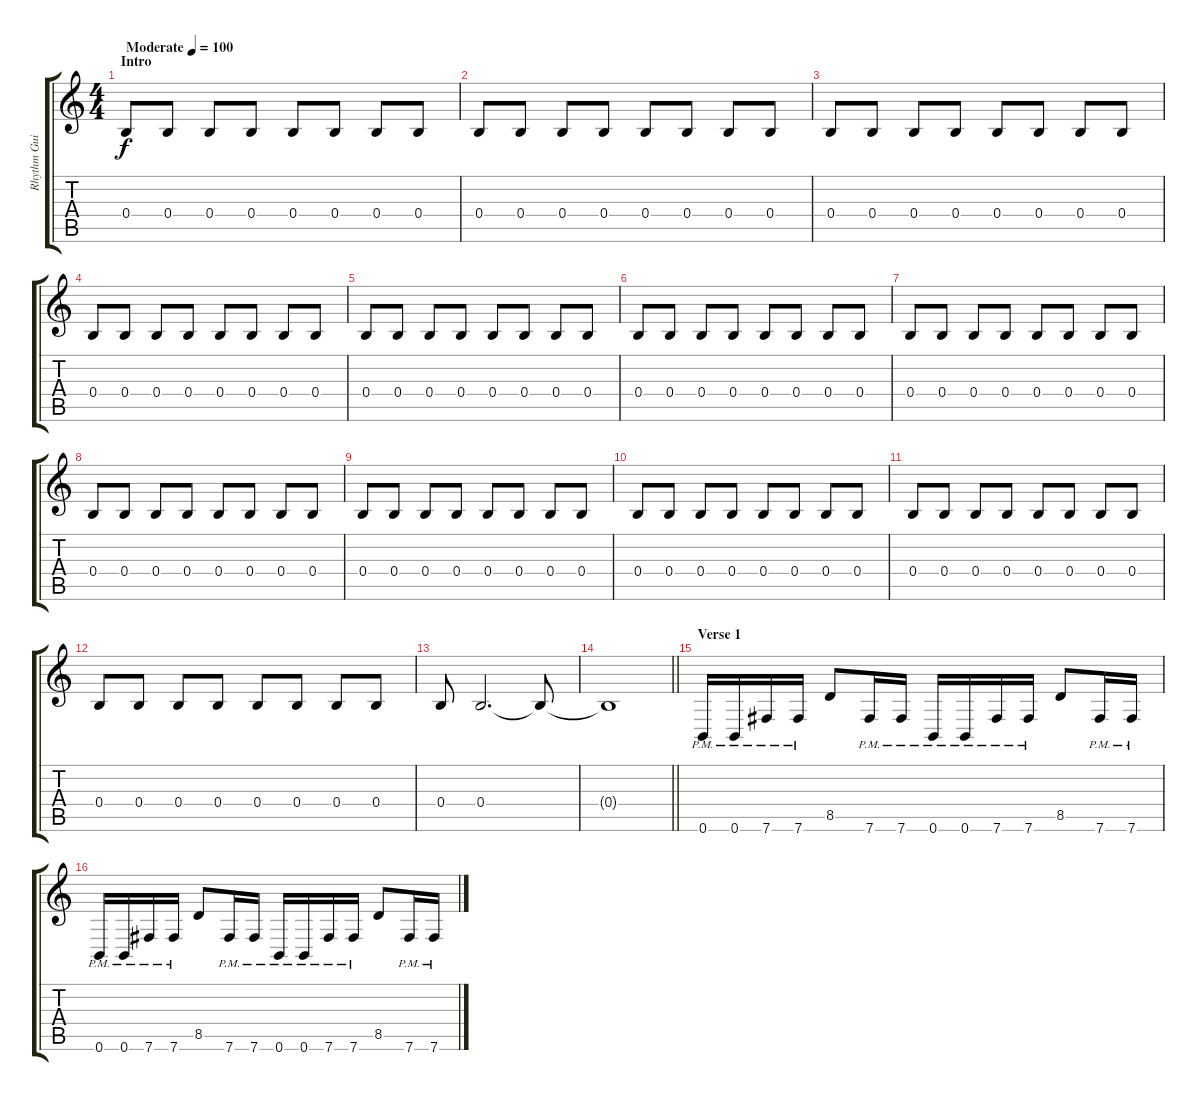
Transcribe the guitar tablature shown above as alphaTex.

\track ("Rhythm Guitar" "Rhythm Gui") {instrument electricguitarclean}
\staff {score tabs}
\tuning (Db4 Ab3 E3 B2 Gb2 B1) {hide}
\ts (4 4)
\section ("" "Intro")
\tempo (100 "Moderate")
\clef g2
\ks c
0.4.8{dy f balance 5 instrument electricguitarclean} 0.4.8 0.4.8 0.4.8 0.4.8 0.4.8 0.4.8 0.4.8 |
0.4.8 0.4.8 0.4.8 0.4.8 0.4.8 0.4.8 0.4.8 0.4.8 |
0.4.8 0.4.8 0.4.8 0.4.8 0.4.8 0.4.8 0.4.8 0.4.8 |
0.4.8 0.4.8 0.4.8 0.4.8 0.4.8 0.4.8 0.4.8 0.4.8 |
0.4.8 0.4.8 0.4.8 0.4.8 0.4.8 0.4.8 0.4.8 0.4.8 |
0.4.8 0.4.8 0.4.8 0.4.8 0.4.8 0.4.8 0.4.8 0.4.8 |
0.4.8 0.4.8 0.4.8 0.4.8 0.4.8 0.4.8 0.4.8 0.4.8 |
0.4.8 0.4.8 0.4.8 0.4.8 0.4.8 0.4.8 0.4.8 0.4.8 |
0.4.8 0.4.8 0.4.8 0.4.8 0.4.8 0.4.8 0.4.8 0.4.8 |
0.4.8 0.4.8 0.4.8 0.4.8 0.4.8 0.4.8 0.4.8 0.4.8 |
0.4.8 0.4.8 0.4.8 0.4.8 0.4.8 0.4.8 0.4.8 0.4.8 |
0.4.8 0.4.8 0.4.8 0.4.8 0.4.8 0.4.8 0.4.8 0.4.8 |
0.4.8 0.4.2{d} 0.4{t}.8 |
\barLineRight lightlight
0.4{t}.1 |
\section ("" "Verse 1")
0.6{pm}.16 0.6{pm}.16 7.6{pm}.16 7.6{pm}.16 8.5.8 7.6{pm}.16 7.6{pm}.16 0.6{pm}.16 0.6{pm}.16 7.6{pm}.16 7.6{pm}.16 8.5.8 7.6{pm}.16 7.6{pm}.16 |
0.6{pm}.16 0.6{pm}.16 7.6{pm}.16 7.6{pm}.16 8.5.8 7.6{pm}.16 7.6{pm}.16 0.6{pm}.16 0.6{pm}.16 7.6{pm}.16 7.6{pm}.16 8.5.8 7.6{pm}.16 7.6{pm}.16
